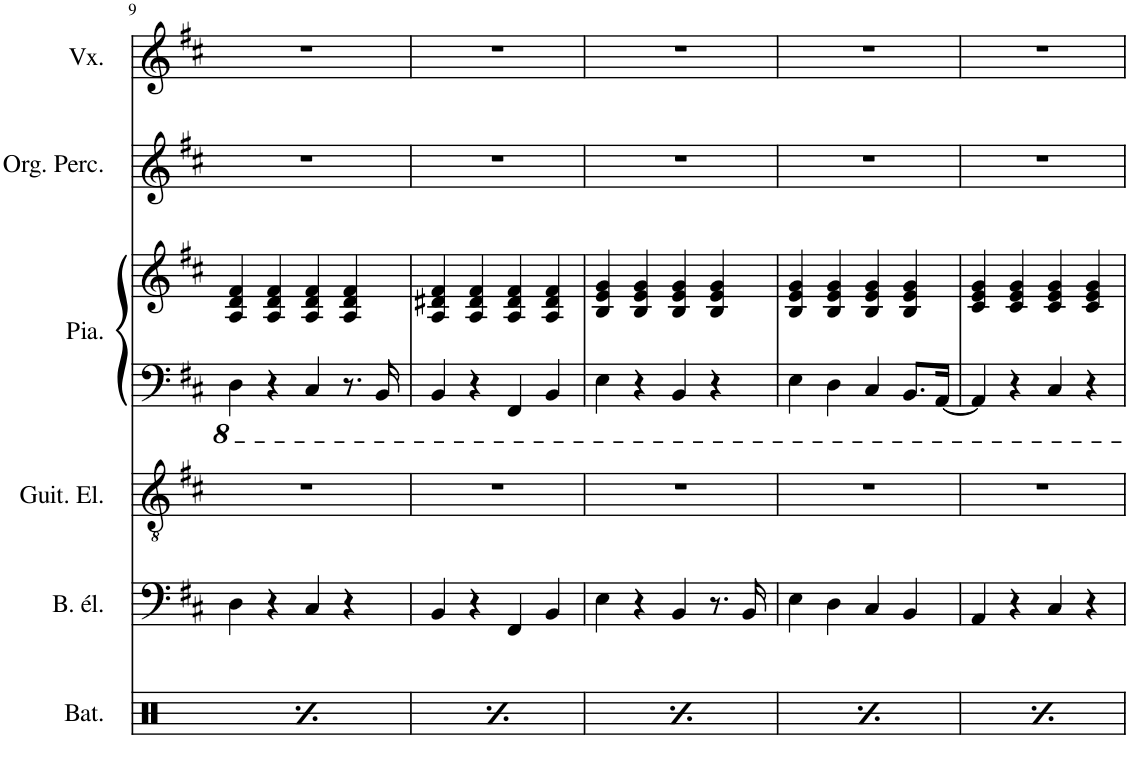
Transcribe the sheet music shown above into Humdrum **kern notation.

**kern	**kern	**kern	**kern	**kern	**kern	**kern
*part6	*part5	*part4	*part3	*part3	*part2	*part1
*staff7	*staff6	*staff5	*staff4	*staff3	*staff2	*staff1
*I"Batterie	*I"Basse électrique	*I"Guitare électrique	*I"Piano	*	*I"Orgue percussif	*I"Voix
*I'Bat.	*I'B. él.	*I'Guit. El.	*I'Pia.	*	*I'Org. Perc.	*I'Vx.
!!LO:PB:g=z
*clefX	*clefF4	*clefGv2	*clefF4	*clefG2	*clefG2	*clefG2
*	*Trd7c12	*	*	*	*	*
*k[]	*k[f#c#]	*k[f#c#]	*k[f#c#]	*k[f#c#]	*k[f#c#]	*k[f#c#]
*M2/2	*M2/2	*M2/2	*M2/2	*M2/2	*M2/2	*M2/2
*met(c|)	*met(c|)	*met(c|)	*met(c|)	*met(c|)	*met(c|)	*met(c|)
=9	=9	=9	=9	=9	=9	=9
*^	*	*	*	*	*	*
4r	4Rf\	4D\	1r	4DD\	4A/ 4d/ 4f#/	1r	1r
4Rgg/	8.r	4r	.	4r	4A/ 4d/ 4f#/	.	.
.	16Rf\	.	.	.	.	.	.
4r	8.Rf\L	4C#/	.	4CC#/	4A/ 4d/ 4f#/	.	.
.	16Rf\Jk	.	.	.	.	.	.
4Rgg/	4r	4r	.	8.r	4A/ 4d/ 4f#/	.	.
.	.	.	.	16BBB/	.	.	.
=10	=10	=10	=10	=10	=10	=10	=10
4r	4Rf\	4BB/	1r	4BBB/	4A/ 4d#X/ 4f#/	1r	1r
4Rgg/	8.r	4r	.	4r	4A/ 4d#/ 4f#/	.	.
.	16Rf\	.	.	.	.	.	.
4r	8.Rf\L	4FF#/	.	4FFF#/	4A/ 4d#/ 4f#/	.	.
.	16Rf\Jk	.	.	.	.	.	.
4Rgg/	4r	4BB/	.	4BBB/	4A/ 4d#/ 4f#/	.	.
=11	=11	=11	=11	=11	=11	=11	=11
4r	4Rf\	4E\	1r	4EE\	4B/ 4e/ 4g/	1r	1r
4Rgg/	8.r	4r	.	4r	4B/ 4e/ 4g/	.	.
.	16Rf\	.	.	.	.	.	.
4r	8.Rf\L	4BB/	.	4BBB/	4B/ 4e/ 4g/	.	.
.	16Rf\Jk	.	.	.	.	.	.
4Rgg/	4r	8.r	.	4r	4B/ 4e/ 4g/	.	.
.	.	16BB/	.	.	.	.	.
=12	=12	=12	=12	=12	=12	=12	=12
4r	4Rf\	4E\	1r	4EE\	4B/ 4e/ 4g/	1r	1r
4Rgg/	8.r	4D\	.	4DD\	4B/ 4e/ 4g/	.	.
.	16Rf\	.	.	.	.	.	.
4r	8.Rf\L	4C#/	.	4CC#/	4B/ 4e/ 4g/	.	.
.	16Rf\Jk	.	.	.	.	.	.
4Rgg/	4r	4BB/	.	8.BBB/L	4B/ 4e/ 4g/	.	.
.	.	.	.	[16AAA/Jk	.	.	.
=13	=13	=13	=13	=13	=13	=13	=13
4r	4Rf\	4AA/	1r	4AAA/]	4c#/ 4e/ 4g/	1r	1r
4Rgg/	8.r	4r	.	4r	4c#/ 4e/ 4g/	.	.
.	16Rf\	.	.	.	.	.	.
4r	8.Rf\L	4C#/	.	4CC#/	4c#/ 4e/ 4g/	.	.
.	16Rf\Jk	.	.	.	.	.	.
4Rgg/	4r	4r	.	4r	4c#/ 4e/ 4g/	.	.
*v	*v	*	*	*	*	*	*
=	=	=	=	=	=	=
*-	*-	*-	*-	*-	*-	*-
